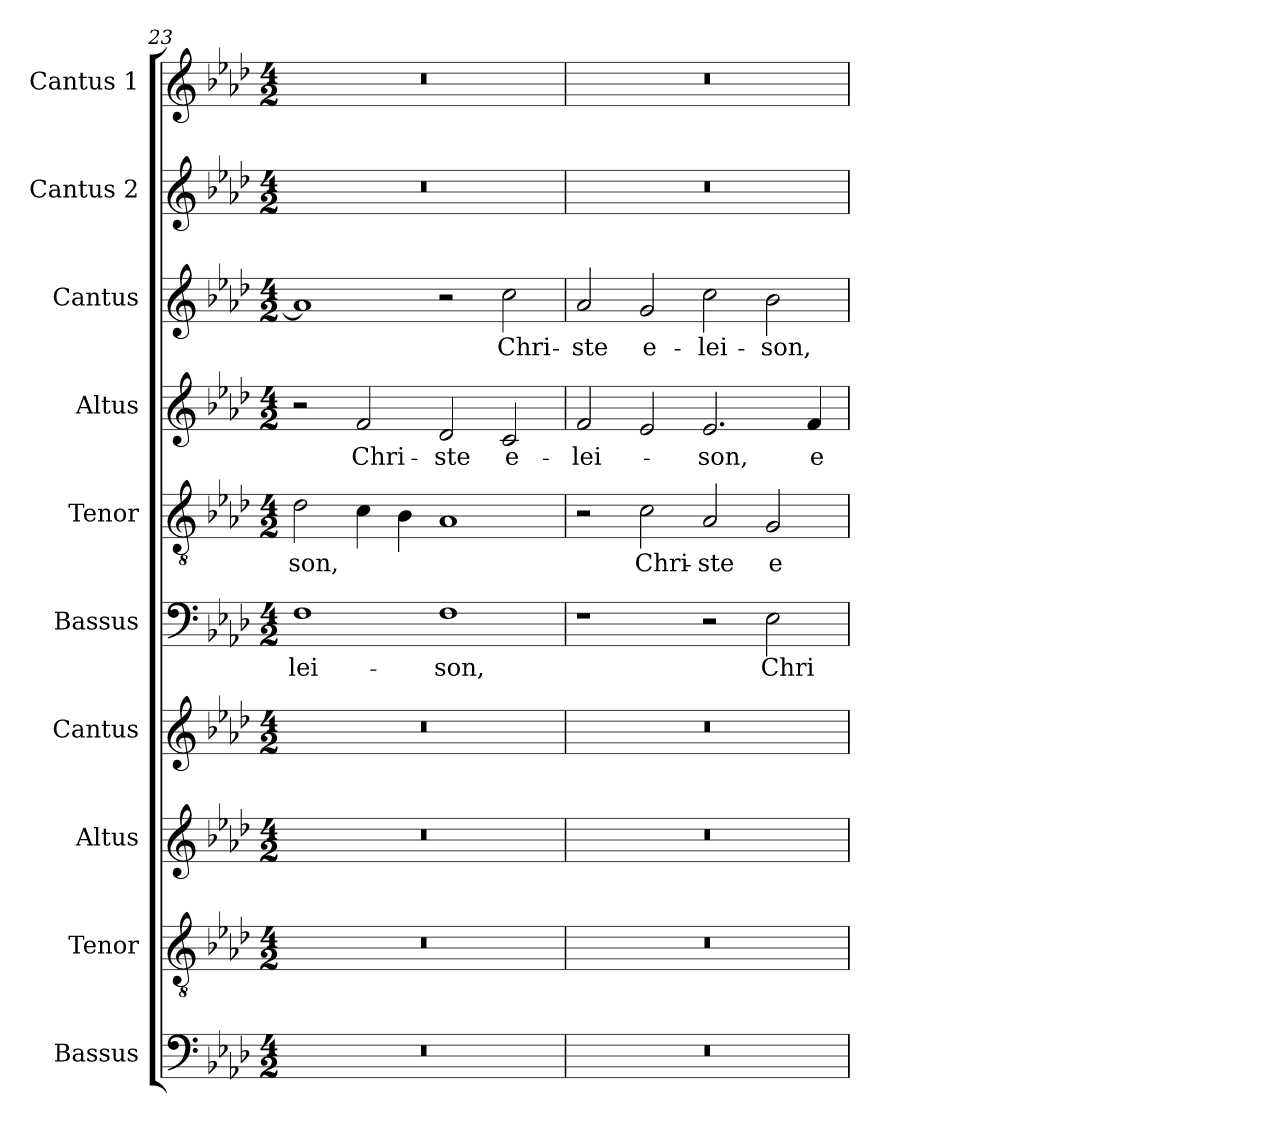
**kern	**kern	**kern	**kern	**kern	**text	**kern	**text	**kern	**text	**kern	**text	**kern	**kern
*part10	*part9	*part8	*part7	*part6	*part6	*part5	*part5	*part4	*part4	*part3	*part3	*part2	*part1
*staff10	*staff9	*staff8	*staff7	*staff6	*staff6	*staff5	*staff5	*staff4	*staff4	*staff3	*staff3	*staff2	*staff1
*I"Bassus	*I"Tenor	*I"Altus	*I"Cantus	*I"Bassus	*	*I"Tenor	*	*I"Altus	*	*I"Cantus	*	*I"Cantus 2	*I"Cantus 1
*	*	*	*	*	*	*	*	*	*	*	*	*I'Cant.	*I'Cant.
*clefF4	*clefGv2	*clefG2	*clefG2	*clefF4	*	*clefGv2	*	*clefG2	*	*clefG2	*	*clefG2	*clefG2
*	*ITrd7c12	*ITrd7c12	*	*	*	*ITrd7c12	*	*ITrd7c12	*	*	*	*	*
*k[b-e-a-d-]	*k[b-e-a-d-]	*k[b-e-a-d-]	*k[b-e-a-d-]	*k[b-e-a-d-]	*	*k[b-e-a-d-]	*	*k[b-e-a-d-]	*	*k[b-e-a-d-]	*	*k[b-e-a-d-]	*k[b-e-a-d-]
*A-:	*A-:	*A-:	*A-:	*A-:	*	*A-:	*	*A-:	*	*A-:	*	*A-:	*A-:
*M4/2	*M4/2	*M4/2	*M4/2	*M4/2	*	*M4/2	*	*M4/2	*	*M4/2	*	*M4/2	*M4/2
=23	=23	=23	=23	=23	=23	=23	=23	=23	=23	=23	=23	=23	=23
!LO:N:vis=1	!LO:N:vis=1	!LO:N:vis=1	!LO:N:vis=1	!	!	!	!	!	!	!	!	!	!
!	!	!	!	!	!LO:LY:b:color=#000000	!	!	!	!	!	!	!	!
!	!	!	!	!	!	!	!LO:LY:b:color=#000000	!	!	!	!	!LO:N:vis=1	!LO:N:vis=1
0r	0r	0r	0r	1Fi	-lei-	2D-i\	-son,	2r	.	1a-i]	.	0r	0r
!	!	!	!	!	!	!	!	!	!LO:LY:b:color=#000000	!	!	!	!
.	.	.	.	.	.	4Ci\	.	2Fi/	Chri-	.	.	.	.
.	.	.	.	.	.	4BB-i\	.	.	.	.	.	.	.
!	!	!	!	!	!LO:LY:b:color=#000000	!	!	!	!	!	!	!	!
!	!	!	!	!	!	!	!	!	!LO:LY:b:color=#000000	!	!	!	!
.	.	.	.	1Fi	-son,	1AA-i	.	2D-i/	-ste	2r	.	.	.
!	!	!	!	!	!	!	!	!	!LO:LY:b:color=#000000	!	!	!	!
!	!	!	!	!	!	!	!	!	!	!	!LO:LY:b:color=#000000	!	!
.	.	.	.	.	.	.	.	2Ci/	e-	2cci\	Chri-	.	.
=24	=24	=24	=24	=24	=24	=24	=24	=24	=24	=24	=24	=24	=24
!LO:N:vis=1	!LO:N:vis=1	!LO:N:vis=1	!LO:N:vis=1	!	!	!	!	!	!	!	!	!	!
!	!	!	!	!	!	!	!	!	!LO:LY:b:color=#000000	!	!	!	!
!	!	!	!	!	!	!	!	!	!	!	!LO:LY:b:color=#000000	!LO:N:vis=1	!LO:N:vis=1
0r	0r	0r	0r	1r	.	2r	.	2Fi/	-lei-	2a-i/	-ste	0r	0r
!	!	!	!	!	!	!	!LO:LY:b:color=#000000	!	!	!	!	!	!
!	!	!	!	!	!	!	!	!	!	!	!LO:LY:b:color=#000000	!	!
.	.	.	.	.	.	2Ci\	Chri-	2E-i/	.	2gi/	e-	.	.
!	!	!	!	!	!	!	!LO:LY:b:color=#000000	!	!	!	!	!	!
!	!	!	!	!	!	!	!	!	!LO:LY:b:color=#000000	!	!	!	!
!	!	!	!	!	!	!	!	!	!	!	!LO:LY:b:color=#000000	!	!
.	.	.	.	2r	.	2AA-i/	-ste	2.E-i/	-son,	2cci\	-lei-	.	.
!	!	!	!	!	!LO:LY:b:color=#000000	!	!	!	!	!	!	!	!
!	!	!	!	!	!	!	!LO:LY:b:color=#000000	!	!	!	!	!	!
!	!	!	!	!	!	!	!	!	!	!	!LO:LY:b:color=#000000	!	!
.	.	.	.	2E-i\	Chri-	2GGi/	e-	.	.	2b-i\	-son,	.	.
!	!	!	!	!	!	!	!	!	!LO:LY:b:color=#000000	!	!	!	!
.	.	.	.	.	.	.	.	4Fi/	e-	.	.	.	.
=	=	=	=	=	=	=	=	=	=	=	=	=	=
*-	*-	*-	*-	*-	*-	*-	*-	*-	*-	*-	*-	*-	*-
